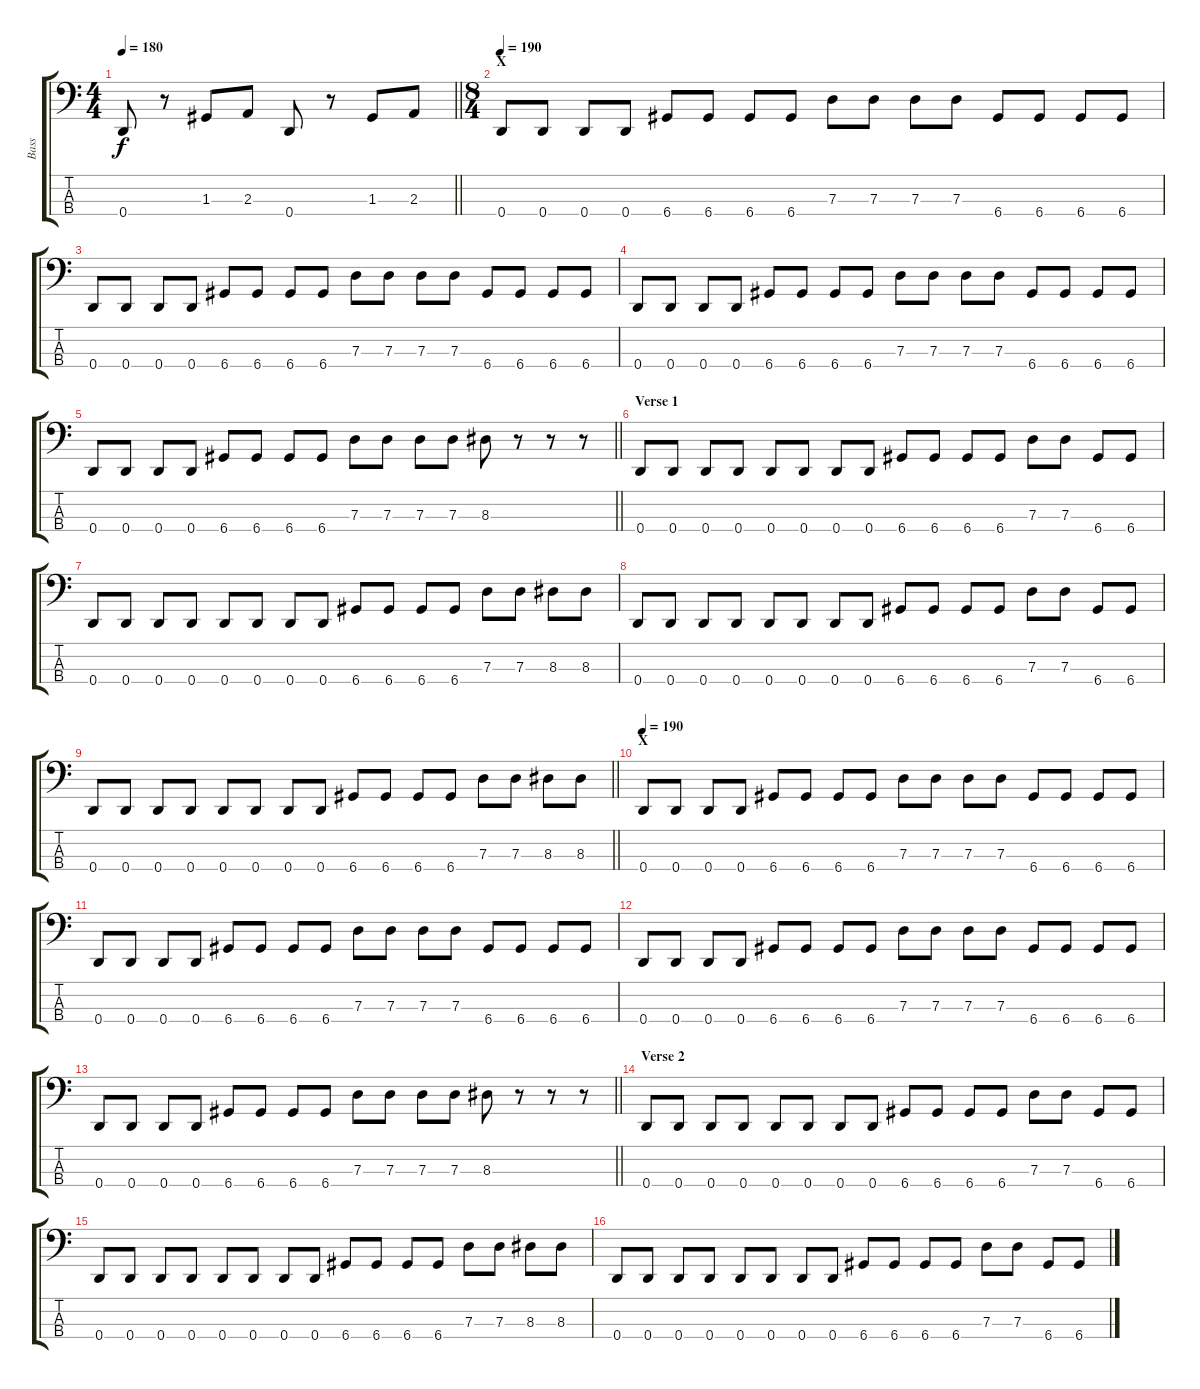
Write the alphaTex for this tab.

\track ("Bass" "Bass") {instrument electricbassfinger}
\staff {score tabs}
\tuning (F2 C2 G1 D1) {hide}
\ts (4 4)
\tempo 180
\clef f4
\barLineRight lightlight
\ks c
0.4.8{dy f} r.8 1.3.8 2.3.8 0.4.8 r.8 1.3.8 2.3.8 |
\ts (8 4)
\section ("" "X")
\tempo 190
0.4.8 0.4.8 0.4.8 0.4.8 6.4.8 6.4.8 6.4.8 6.4.8 7.3.8 7.3.8 7.3.8 7.3.8 6.4.8 6.4.8 6.4.8 6.4.8 |
0.4.8 0.4.8 0.4.8 0.4.8 6.4.8 6.4.8 6.4.8 6.4.8 7.3.8 7.3.8 7.3.8 7.3.8 6.4.8 6.4.8 6.4.8 6.4.8 |
0.4.8 0.4.8 0.4.8 0.4.8 6.4.8 6.4.8 6.4.8 6.4.8 7.3.8 7.3.8 7.3.8 7.3.8 6.4.8 6.4.8 6.4.8 6.4.8 |
\barLineRight lightlight
0.4.8 0.4.8 0.4.8 0.4.8 6.4.8 6.4.8 6.4.8 6.4.8 7.3.8 7.3.8 7.3.8 7.3.8 8.3.8 r.8 r.8 r.8 |
\section ("" "Verse 1")
0.4.8 0.4.8 0.4.8 0.4.8 0.4.8 0.4.8 0.4.8 0.4.8 6.4.8 6.4.8 6.4.8 6.4.8 7.3.8 7.3.8 6.4.8 6.4.8 |
0.4.8 0.4.8 0.4.8 0.4.8 0.4.8 0.4.8 0.4.8 0.4.8 6.4.8 6.4.8 6.4.8 6.4.8 7.3.8 7.3.8 8.3.8 8.3.8 |
0.4.8 0.4.8 0.4.8 0.4.8 0.4.8 0.4.8 0.4.8 0.4.8 6.4.8 6.4.8 6.4.8 6.4.8 7.3.8 7.3.8 6.4.8 6.4.8 |
\barLineRight lightlight
0.4.8 0.4.8 0.4.8 0.4.8 0.4.8 0.4.8 0.4.8 0.4.8 6.4.8 6.4.8 6.4.8 6.4.8 7.3.8 7.3.8 8.3.8 8.3.8 |
\section ("" "X")
\tempo 190
0.4.8 0.4.8 0.4.8 0.4.8 6.4.8 6.4.8 6.4.8 6.4.8 7.3.8 7.3.8 7.3.8 7.3.8 6.4.8 6.4.8 6.4.8 6.4.8 |
0.4.8 0.4.8 0.4.8 0.4.8 6.4.8 6.4.8 6.4.8 6.4.8 7.3.8 7.3.8 7.3.8 7.3.8 6.4.8 6.4.8 6.4.8 6.4.8 |
0.4.8 0.4.8 0.4.8 0.4.8 6.4.8 6.4.8 6.4.8 6.4.8 7.3.8 7.3.8 7.3.8 7.3.8 6.4.8 6.4.8 6.4.8 6.4.8 |
\barLineRight lightlight
0.4.8 0.4.8 0.4.8 0.4.8 6.4.8 6.4.8 6.4.8 6.4.8 7.3.8 7.3.8 7.3.8 7.3.8 8.3.8 r.8 r.8 r.8 |
\section ("" "Verse 2")
0.4.8 0.4.8 0.4.8 0.4.8 0.4.8 0.4.8 0.4.8 0.4.8 6.4.8 6.4.8 6.4.8 6.4.8 7.3.8 7.3.8 6.4.8 6.4.8 |
0.4.8 0.4.8 0.4.8 0.4.8 0.4.8 0.4.8 0.4.8 0.4.8 6.4.8 6.4.8 6.4.8 6.4.8 7.3.8 7.3.8 8.3.8 8.3.8 |
0.4.8 0.4.8 0.4.8 0.4.8 0.4.8 0.4.8 0.4.8 0.4.8 6.4.8 6.4.8 6.4.8 6.4.8 7.3.8 7.3.8 6.4.8 6.4.8
